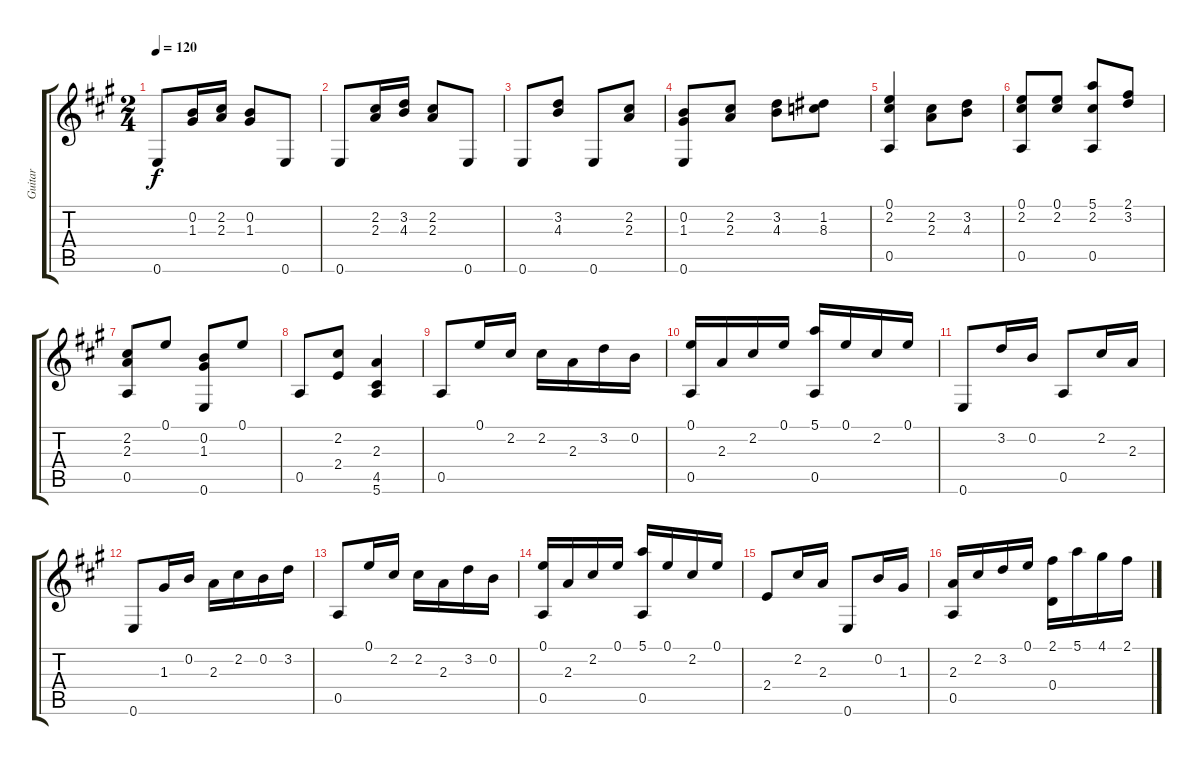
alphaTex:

\track ("Guitar" "Guitar") {instrument acousticguitarnylon}
\staff {score tabs}
\tuning (E4 B3 G3 D3 A2 E2) {hide}
\ts (2 4)
\tempo 120
\clef g2
\ks a
0.6.8{dy f} (0.2 1.3).16 (2.2 2.3).16 (0.2 1.3).8 0.6.8 |
0.6.8 (2.2 2.3).16 (3.2 4.3).16 (2.2 2.3).8 0.6.8 |
0.6.8 (3.2 4.3).8 0.6.8 (2.2 2.3).8 |
(0.2 1.3 0.6).8 (2.2 2.3).8 (3.2 4.3).8 (1.2 8.3).8 |
(0.1 2.2 0.5).4 (2.2 2.3).8 (3.2 4.3).8 |
(0.1 2.2 0.5).8 (0.1 2.2).8 (5.1 2.2 0.5).8 (2.1 3.2).8 |
(2.2 2.3 0.5).8 0.1.8 (0.2 1.3 0.6).8 0.1.8 |
0.5.8 (2.2 2.4).8 (2.3 4.5 5.6).4 |
0.5.8 0.1.16 2.2.16 2.2.16 2.3.16 3.2.16 0.2.16 |
(0.1 0.5).16 2.3.16 2.2.16 0.1.16 (5.1 0.5).16 0.1.16 2.2.16 0.1.16 |
0.6.8 3.2.16 0.2.16 0.5.8 2.2.16 2.3.16 |
0.6.8 1.3.16 0.2.16 2.3.16 2.2.16 0.2.16 3.2.16 |
0.5.8 0.1.16 2.2.16 2.2.16 2.3.16 3.2.16 0.2.16 |
(0.1 0.5).16 2.3.16 2.2.16 0.1.16 (5.1 0.5).16 0.1.16 2.2.16 0.1.16 |
2.4.8 2.2.16 2.3.16 0.6.8 0.2.16 1.3.16 |
(2.3 0.5).16 2.2.16 3.2.16 0.1.16 (2.1 0.4).16 5.1.16 4.1.16 2.1.16
